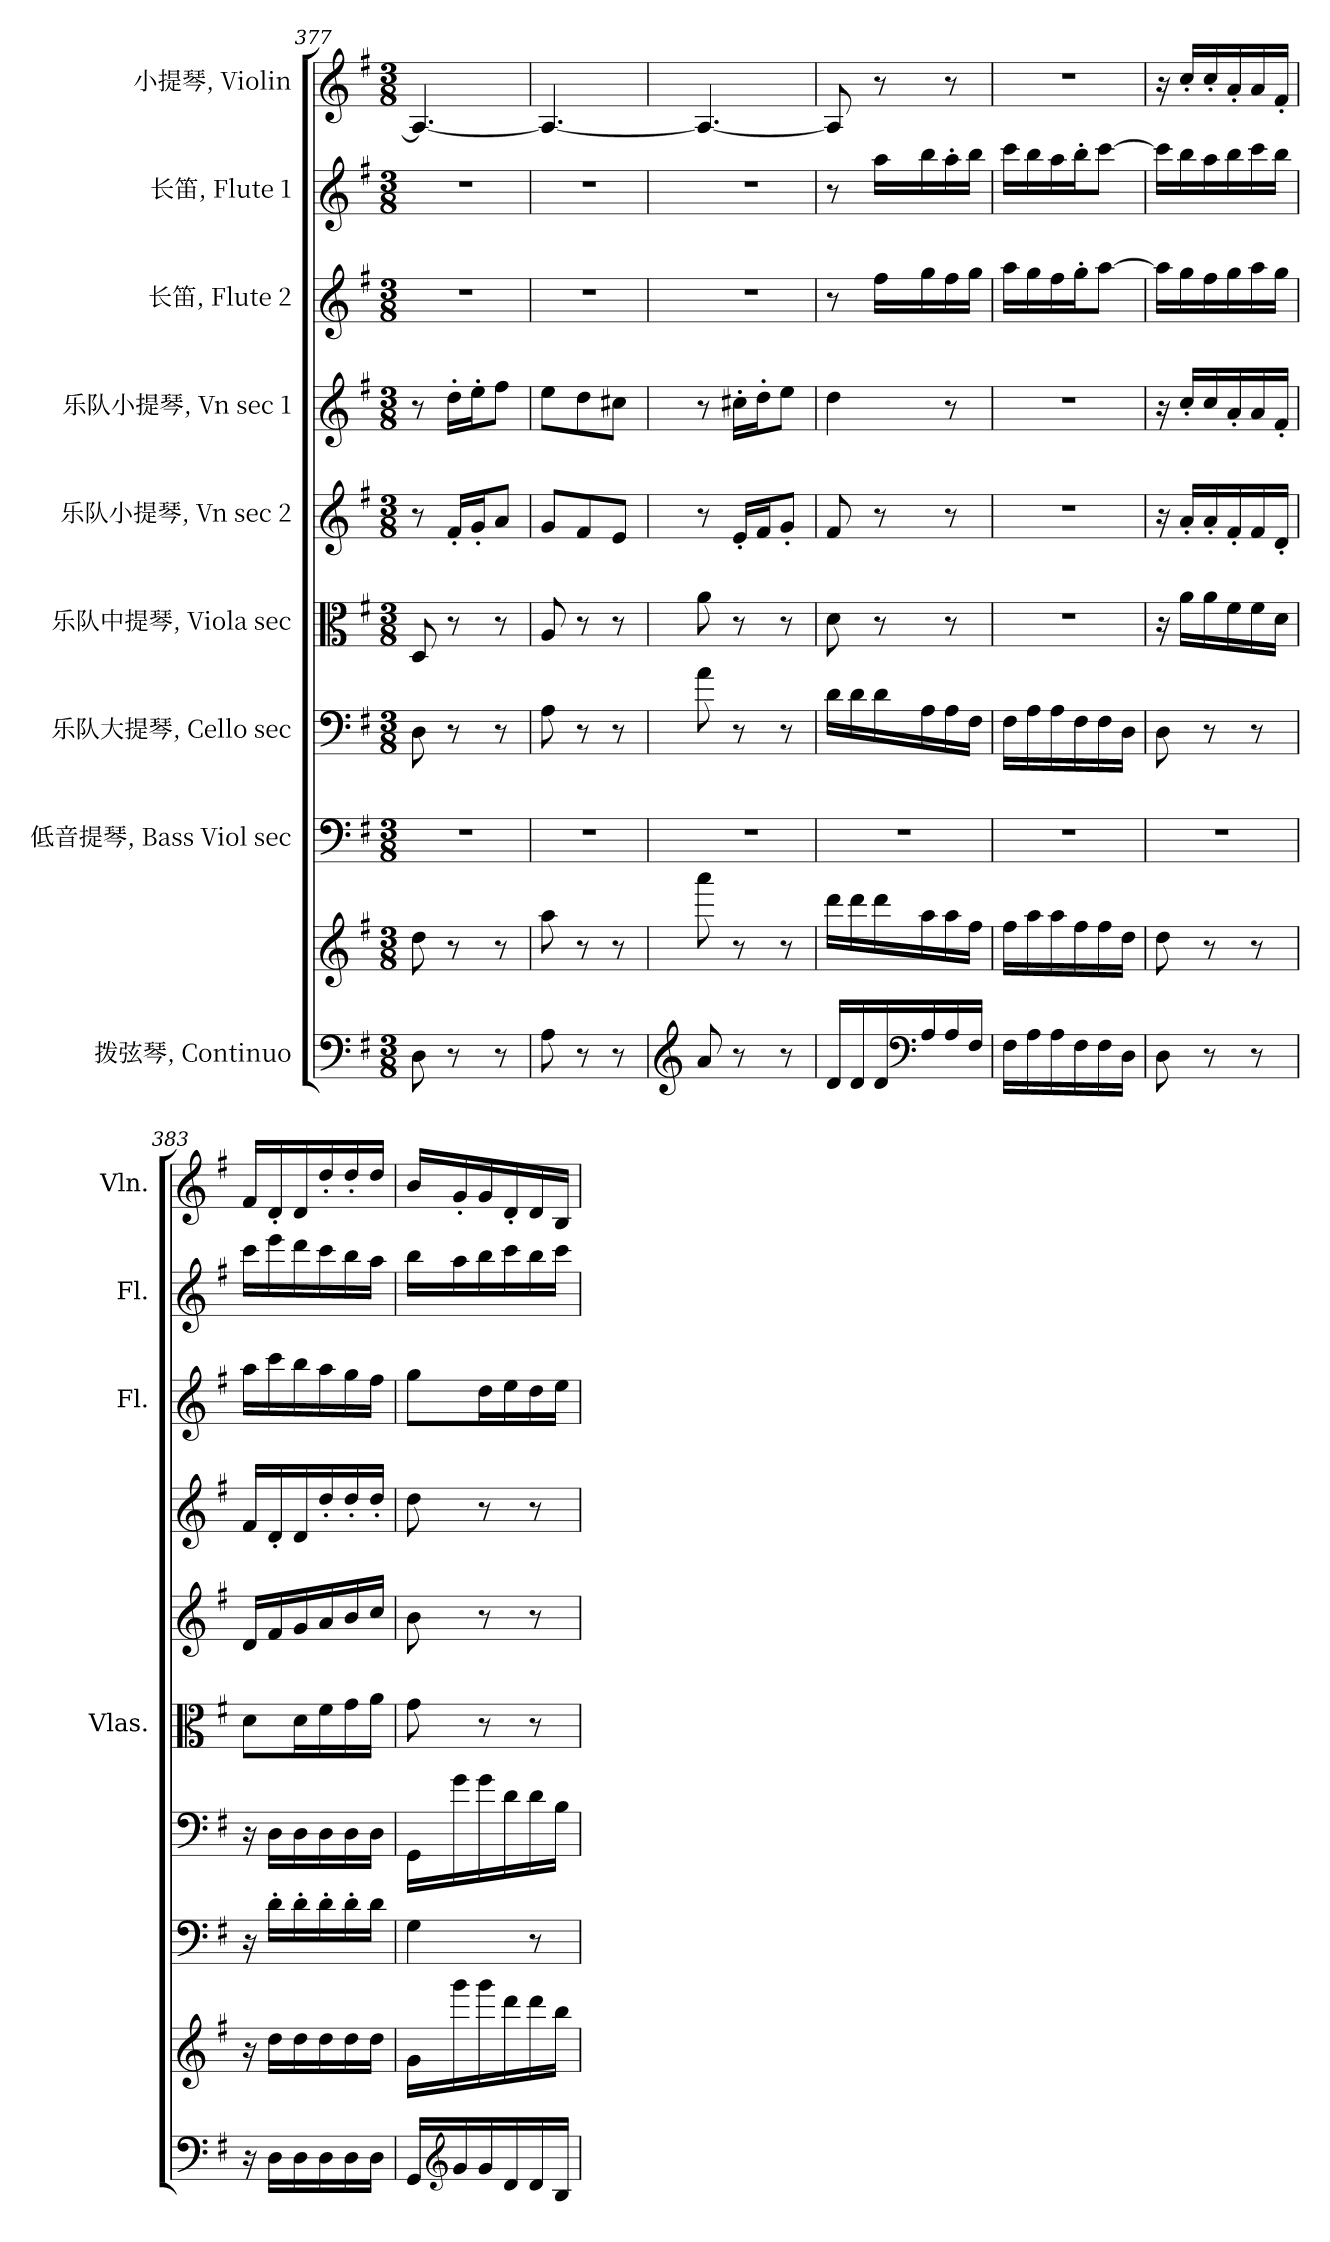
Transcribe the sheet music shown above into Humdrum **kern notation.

**kern	**kern	**kern	**kern	**kern	**kern	**kern	**kern	**kern	**kern
*part9	*part9	*part8	*part7	*part6	*part5	*part4	*part3	*part2	*part1
*staff10	*staff9	*staff8	*staff7	*staff6	*staff5	*staff4	*staff3	*staff2	*staff1
*I"拨弦琴, Continuo	*	*I"低音提琴, Bass Viol sec	*I"乐队大提琴, Cello sec	*I"乐队中提琴, Viola sec	*I"乐队小提琴, Vn sec 2	*I"乐队小提琴, Vn sec 1	*I"长笛, Flute 2	*I"长笛, Flute 1	*I"小提琴, Violin
*	*	*	*	*I'Vlas.	*	*	*I'Fl.	*I'Fl.	*I'Vln.
*clefF4	*clefG2	*clefF4	*clefF4	*clefC3	*clefG2	*clefG2	*clefG2	*clefG2	*clefG2
*	*	*ITrd7c12	*	*	*	*	*	*	*
*k[f#]	*k[f#]	*k[f#]	*k[f#]	*k[f#]	*k[f#]	*k[f#]	*k[f#]	*k[f#]	*k[f#]
*M3/8	*M3/8	*M3/8	*M3/8	*M3/8	*M3/8	*M3/8	*M3/8	*M3/8	*M3/8
=377	=377	=377	=377	=377	=377	=377	=377	=377	=377
8D\	8dd\	4.r	8D\	8D/	8r	8r	4.r	4.r	4.A/_
8r	8r	.	8r	8r	16f#'/LL	16dd'\LL	.	.	.
.	.	.	.	.	16g'/J	16ee'\J	.	.	.
8r	8r	.	8r	8r	8a/J	8ff#\J	.	.	.
=378	=378	=378	=378	=378	=378	=378	=378	=378	=378
8A\	8aa\	4.r	8A\	8A/	8g/L	8ee\L	4.r	4.r	4.A/_
8r	8r	.	8r	8r	8f#/	8dd\	.	.	.
8r	8r	.	8r	8r	8e/J	8cc#X\J	.	.	.
=379	=379	=379	=379	=379	=379	=379	=379	=379	=379
*clefG2	*	*	*	*	*	*	*	*	*
8a/	8aaa\	4.r	8a\	8a\	8r	8r	4.r	4.r	4.A/_
8r	8r	.	8r	8r	16e'/LL	16cc#X'\LL	.	.	.
.	.	.	.	.	16f#/J	16dd'\J	.	.	.
8r	8r	.	8r	8r	8g'/J	8ee\J	.	.	.
!!LO:PB:g=z
=380	=380	=380	=380	=380	=380	=380	=380	=380	=380
16d/LL	16ddd\LL	4.r	16d\LL	8d\	8f#/	4dd\	8r	8r	8A/]
16d/	16ddd\	.	16d\	.	.	.	.	.	.
16d/	16ddd\	.	16d\	8r	8r	.	16ff#\LL	16aa\LL	8r
*clefF4	*	*	*	*	*	*	*	*	*
16A/	16aa\	.	16A\	.	.	.	16gg\	16bb\	.
16A/	16aa\	.	16A\	8r	8r	8r	16ff#\	16aa'\	8r
16F#/JJ	16ff#\JJ	.	16F#\JJ	.	.	.	16gg\JJ	16bb\JJ	.
=381	=381	=381	=381	=381	=381	=381	=381	=381	=381
16F#\LL	16ff#\LL	4.r	16F#\LL	4.r	4.r	4.r	16aa\LL	16ccc\LL	4.r
16A\	16aa\	.	16A\	.	.	.	16gg\	16bb\	.
16A\	16aa\	.	16A\	.	.	.	16ff#\	16aa\	.
16F#\	16ff#\	.	16F#\	.	.	.	16gg'\J	16bb'\J	.
16F#\	16ff#\	.	16F#\	.	.	.	[8aa\J	[8ccc\J	.
16D\JJ	16dd\JJ	.	16D\JJ	.	.	.	.	.	.
=382	=382	=382	=382	=382	=382	=382	=382	=382	=382
8D\	8dd\	4.r	8D\	16r	16r	16r	16aa\LL]	16ccc\LL]	16r
.	.	.	.	16a\LL	16a'/LL	16cc'/LL	16gg\	16bb\	16cc'/LL
8r	8r	.	8r	16a\	16a'/	16cc/	16ff#\	16aa\	16cc'/
.	.	.	.	16f#\	16f#'/	16a'/	16gg\	16bb\	16a'/
8r	8r	.	8r	16f#\	16f#/	16a/	16aa\	16ccc\	16a/
.	.	.	.	16d\JJ	16d'/JJ	16f#'/JJ	16gg\JJ	16bb\JJ	16f#'/JJ
=383	=383	=383	=383	=383	=383	=383	=383	=383	=383
16r	16r	16r	16r	8d\L	16d/LL	16f#/LL	16aa\LL	16ccc\LL	16f#/LL
16D\LL	16dd\LL	16D'\LL	16D\LL	.	16f#/	16d'/	16ccc\	16eee\	16d'/
16D\	16dd\	16D'\	16D\	16d\L	16g/	16d/	16bb\	16ddd\	16d/
16D\	16dd\	16D'\	16D\	16f#\	16a/	16dd'/	16aa\	16ccc\	16dd'/
16D\	16dd\	16D'\	16D\	16g\	16b/	16dd'/	16gg\	16bb\	16dd'/
16D\JJ	16dd\JJ	16D\JJ	16D\JJ	16a\JJ	16cc/JJ	16dd'/JJ	16ff#\JJ	16aa\JJ	16dd/JJ
!!LO:PB:g=z
=384	=384	=384	=384	=384	=384	=384	=384	=384	=384
16GG/LL	16g\LL	4GG\	16GG\LL	8g\	8b\	8dd\	8gg\L	16bb\LL	16b/LL
*clefG2	*	*	*	*	*	*	*	*	*
16g/	16ggg\	.	16g\	.	.	.	.	16aa\	16g'/
16g/	16ggg\	.	16g\	8r	8r	8r	16dd\L	16bb\	16g/
16d/	16ddd\	.	16d\	.	.	.	16ee\	16ccc\	16d'/
16d/	16ddd\	8r	16d\	8r	8r	8r	16dd\	16bb\	16d/
16B/JJ	16bb\JJ	.	16B\JJ	.	.	.	16ee\JJ	16ccc\JJ	16B/JJ
=	=	=	=	=	=	=	=	=	=
*-	*-	*-	*-	*-	*-	*-	*-	*-	*-
